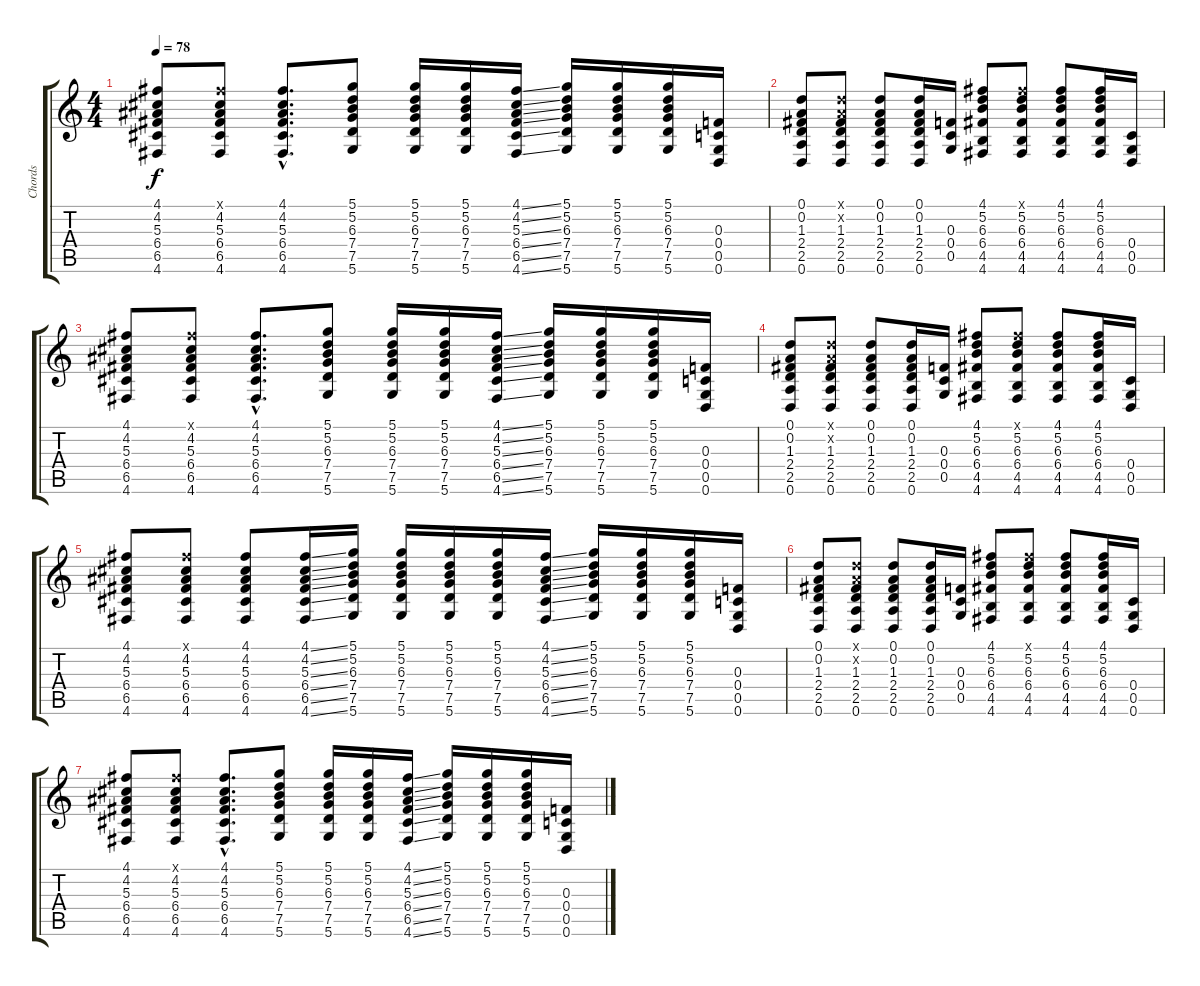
\track ("Chords" "Chords") {instrument acousticguitarsteel}
\staff {score tabs}
\tuning (D4 A3 F3 C3 G2 D2) {hide}
\ts (4 4)
\tempo 78
\clef g2
\ks c
(4.1 4.2 5.3 6.4 6.5 4.6).8{dy f} (4.1{x} 4.2 5.3 6.4 6.5 4.6).8 (4.1{hac} 4.2{hac} 5.3{hac} 6.4{hac} 6.5{hac} 4.6{hac}).8{d} (5.1 5.2 6.3 7.4 7.5 5.6).8 (5.1 5.2 6.3 7.4 7.5 5.6).16 (5.1 5.2 6.3 7.4 7.5 5.6).16 (4.1{ss} 4.2{ss} 5.3{ss} 6.4{ss} 6.5{ss} 4.6{ss}).16 (5.1 5.2 6.3 7.4 7.5 5.6).16 (5.1 5.2 6.3 7.4 7.5 5.6).16 (5.1 5.2 6.3 7.4 7.5 5.6).16 (0.3 0.4 0.5 0.6).16 |
(0.1 0.2 1.3 2.4 2.5 0.6).8 (0.1{x} 0.2{x} 1.3 2.4 2.5 0.6).8 (0.1 0.2 1.3 2.4 2.5 0.6).8 (0.1 0.2 1.3 2.4 2.5 0.6).16 (0.3 0.4 0.5).16 (4.1 5.2 6.3 6.4 4.5 4.6).8 (4.1{x} 5.2 6.3 6.4 4.5 4.6).8 (4.1 5.2 6.3 6.4 4.5 4.6).8 (4.1 5.2 6.3 6.4 4.5 4.6).16 (0.4 0.5 0.6).16 |
(4.1 4.2 5.3 6.4 6.5 4.6).8 (4.1{x} 4.2 5.3 6.4 6.5 4.6).8 (4.1{hac} 4.2{hac} 5.3{hac} 6.4{hac} 6.5{hac} 4.6{hac}).8{d} (5.1 5.2 6.3 7.4 7.5 5.6).8 (5.1 5.2 6.3 7.4 7.5 5.6).16 (5.1 5.2 6.3 7.4 7.5 5.6).16 (4.1{ss} 4.2{ss} 5.3{ss} 6.4{ss} 6.5{ss} 4.6{ss}).16 (5.1 5.2 6.3 7.4 7.5 5.6).16 (5.1 5.2 6.3 7.4 7.5 5.6).16 (5.1 5.2 6.3 7.4 7.5 5.6).16 (0.3 0.4 0.5 0.6).16 |
(0.1 0.2 1.3 2.4 2.5 0.6).8 (0.1{x} 0.2{x} 1.3 2.4 2.5 0.6).8 (0.1 0.2 1.3 2.4 2.5 0.6).8 (0.1 0.2 1.3 2.4 2.5 0.6).16 (0.3 0.4 0.5).16 (4.1 5.2 6.3 6.4 4.5 4.6).8 (4.1{x} 5.2 6.3 6.4 4.5 4.6).8 (4.1 5.2 6.3 6.4 4.5 4.6).8 (4.1 5.2 6.3 6.4 4.5 4.6).16 (0.4 0.5 0.6).16 |
(4.1 4.2 5.3 6.4 6.5 4.6).8 (4.1{x} 4.2 5.3 6.4 6.5 4.6).8 (4.1 4.2 5.3 6.4 6.5 4.6).8 (4.1{ss} 4.2{ss} 5.3{ss} 6.4{ss} 6.5{ss} 4.6{ss}).16 (5.1 5.2 6.3 7.4 7.5 5.6).16 (5.1 5.2 6.3 7.4 7.5 5.6).16 (5.1 5.2 6.3 7.4 7.5 5.6).16 (5.1 5.2 6.3 7.4 7.5 5.6).16 (4.1{ss} 4.2{ss} 5.3{ss} 6.4{ss} 6.5{ss} 4.6{ss}).16 (5.1 5.2 6.3 7.4 7.5 5.6).16 (5.1 5.2 6.3 7.4 7.5 5.6).16 (5.1 5.2 6.3 7.4 7.5 5.6).16 (0.3 0.4 0.5 0.6).16 |
(0.1 0.2 1.3 2.4 2.5 0.6).8{volume 6} (0.1{x} 0.2{x} 1.3 2.4 2.5 0.6).8 (0.1 0.2 1.3 2.4 2.5 0.6).8 (0.1 0.2 1.3 2.4 2.5 0.6).16 (0.3 0.4 0.5).16 (4.1 5.2 6.3 6.4 4.5 4.6).8 (4.1{x} 5.2 6.3 6.4 4.5 4.6).8 (4.1 5.2 6.3 6.4 4.5 4.6).8 (4.1 5.2 6.3 6.4 4.5 4.6).16 (0.4 0.5 0.6).16 |
(4.1 4.2 5.3 6.4 6.5 4.6).8 (4.1{x} 4.2 5.3 6.4 6.5 4.6).8 (4.1{hac} 4.2{hac} 5.3{hac} 6.4{hac} 6.5{hac} 4.6{hac}).8{d} (5.1 5.2 6.3 7.4 7.5 5.6).8 (5.1 5.2 6.3 7.4 7.5 5.6).16 (5.1 5.2 6.3 7.4 7.5 5.6).16 (4.1{ss} 4.2{ss} 5.3{ss} 6.4{ss} 6.5{ss} 4.6{ss}).16 (5.1 5.2 6.3 7.4 7.5 5.6).16 (5.1 5.2 6.3 7.4 7.5 5.6).16 (5.1 5.2 6.3 7.4 7.5 5.6).16 (0.3 0.4 0.5 0.6).16
